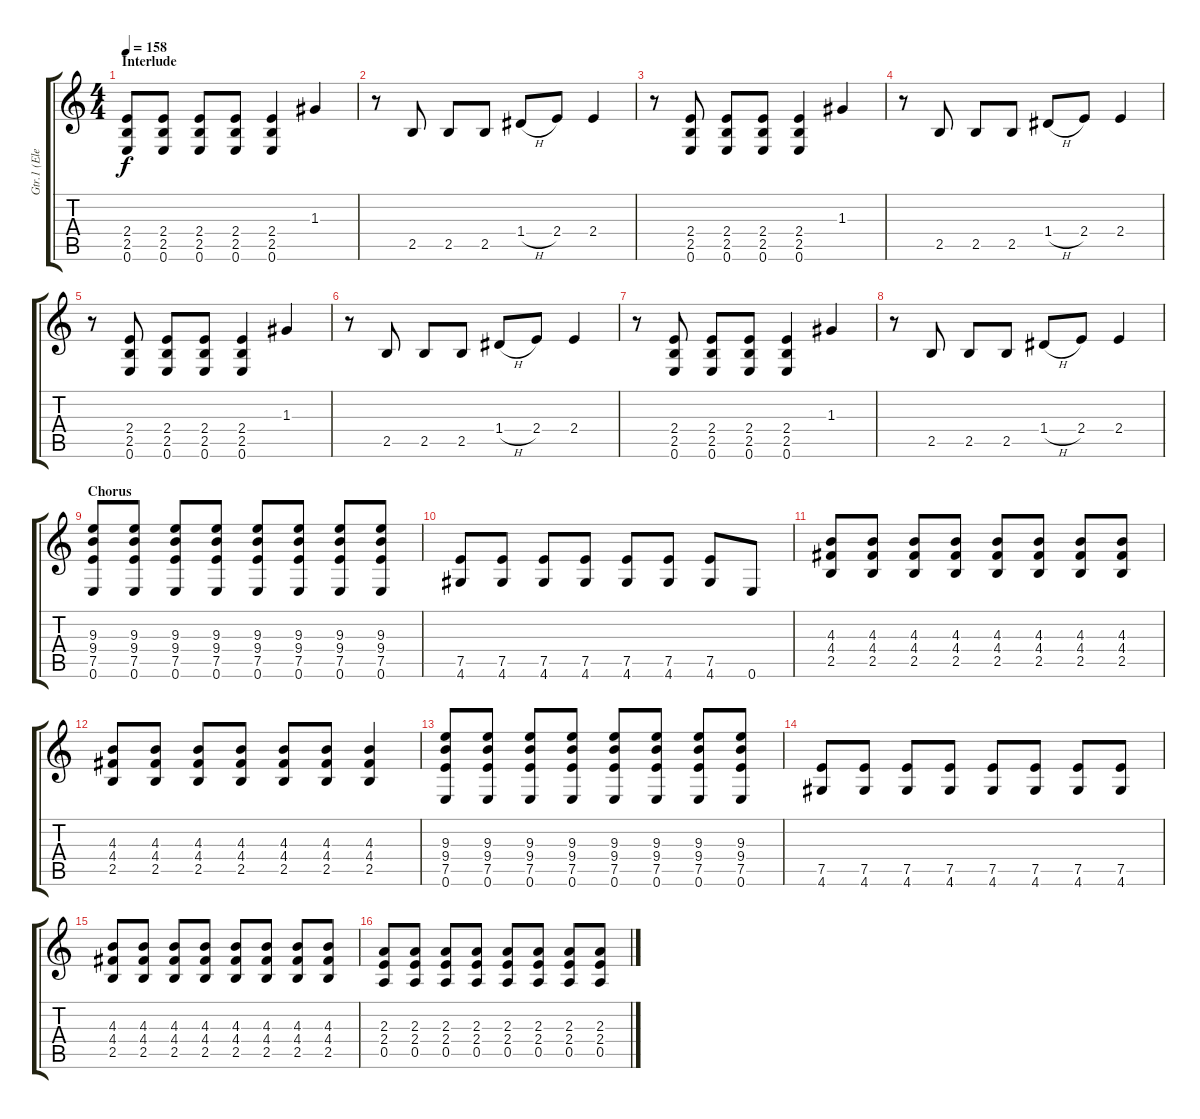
\track ("Gtr.1 (Electric)" "Gtr.1 (Ele") {instrument electricguitarclean}
\staff {score tabs}
\tuning (E4 B3 G3 D3 A2 E2) {hide}
\ts (4 4)
\section ("" "Interlude")
\tempo 158
\clef g2
\ks c
(2.4 2.5 0.6).8{dy f instrument overdrivenguitar} (2.4 2.5 0.6).8 (2.4 2.5 0.6).8 (2.4 2.5 0.6).8 (2.4 2.5 0.6).4 1.3.4 |
r.8 2.5.8 2.5.8 2.5.8 1.4{h}.8 2.4.8 2.4.4 |
r.8 (2.4 2.5 0.6).8 (2.4 2.5 0.6).8 (2.4 2.5 0.6).8 (2.4 2.5 0.6).4 1.3.4 |
r.8 2.5.8 2.5.8 2.5.8 1.4{h}.8 2.4.8 2.4.4 |
r.8 (2.4 2.5 0.6).8 (2.4 2.5 0.6).8 (2.4 2.5 0.6).8 (2.4 2.5 0.6).4 1.3.4 |
r.8 2.5.8 2.5.8 2.5.8 1.4{h}.8 2.4.8 2.4.4 |
r.8 (2.4 2.5 0.6).8 (2.4 2.5 0.6).8 (2.4 2.5 0.6).8 (2.4 2.5 0.6).4 1.3.4 |
r.8 2.5.8 2.5.8 2.5.8 1.4{h}.8 2.4.8 2.4.4 |
\section ("" "Chorus")
(9.3 9.4 7.5 0.6).8{instrument overdrivenguitar} (9.3 9.4 7.5 0.6).8 (9.3 9.4 7.5 0.6).8 (9.3 9.4 7.5 0.6).8 (9.3 9.4 7.5 0.6).8 (9.3 9.4 7.5 0.6).8 (9.3 9.4 7.5 0.6).8 (9.3 9.4 7.5 0.6).8 |
(7.5 4.6).8 (7.5 4.6).8 (7.5 4.6).8 (7.5 4.6).8 (7.5 4.6).8 (7.5 4.6).8 (7.5 4.6).8 0.6.8 |
(4.3 4.4 2.5).8 (4.3 4.4 2.5).8 (4.3 4.4 2.5).8 (4.3 4.4 2.5).8 (4.3 4.4 2.5).8 (4.3 4.4 2.5).8 (4.3 4.4 2.5).8 (4.3 4.4 2.5).8 |
(4.3 4.4 2.5).8 (4.3 4.4 2.5).8 (4.3 4.4 2.5).8 (4.3 4.4 2.5).8 (4.3 4.4 2.5).8 (4.3 4.4 2.5).8 (4.3 4.4 2.5).4 |
(9.3 9.4 7.5 0.6).8 (9.3 9.4 7.5 0.6).8 (9.3 9.4 7.5 0.6).8 (9.3 9.4 7.5 0.6).8 (9.3 9.4 7.5 0.6).8 (9.3 9.4 7.5 0.6).8 (9.3 9.4 7.5 0.6).8 (9.3 9.4 7.5 0.6).8 |
(7.5 4.6).8 (7.5 4.6).8 (7.5 4.6).8 (7.5 4.6).8 (7.5 4.6).8 (7.5 4.6).8 (7.5 4.6).8 (7.5 4.6).8 |
(4.3 4.4 2.5).8 (4.3 4.4 2.5).8 (4.3 4.4 2.5).8 (4.3 4.4 2.5).8 (4.3 4.4 2.5).8 (4.3 4.4 2.5).8 (4.3 4.4 2.5).8 (4.3 4.4 2.5).8 |
(2.3 2.4 0.5).8 (2.3 2.4 0.5).8 (2.3 2.4 0.5).8 (2.3 2.4 0.5).8 (2.3 2.4 0.5).8 (2.3 2.4 0.5).8 (2.3 2.4 0.5).8 (2.3 2.4 0.5).8
